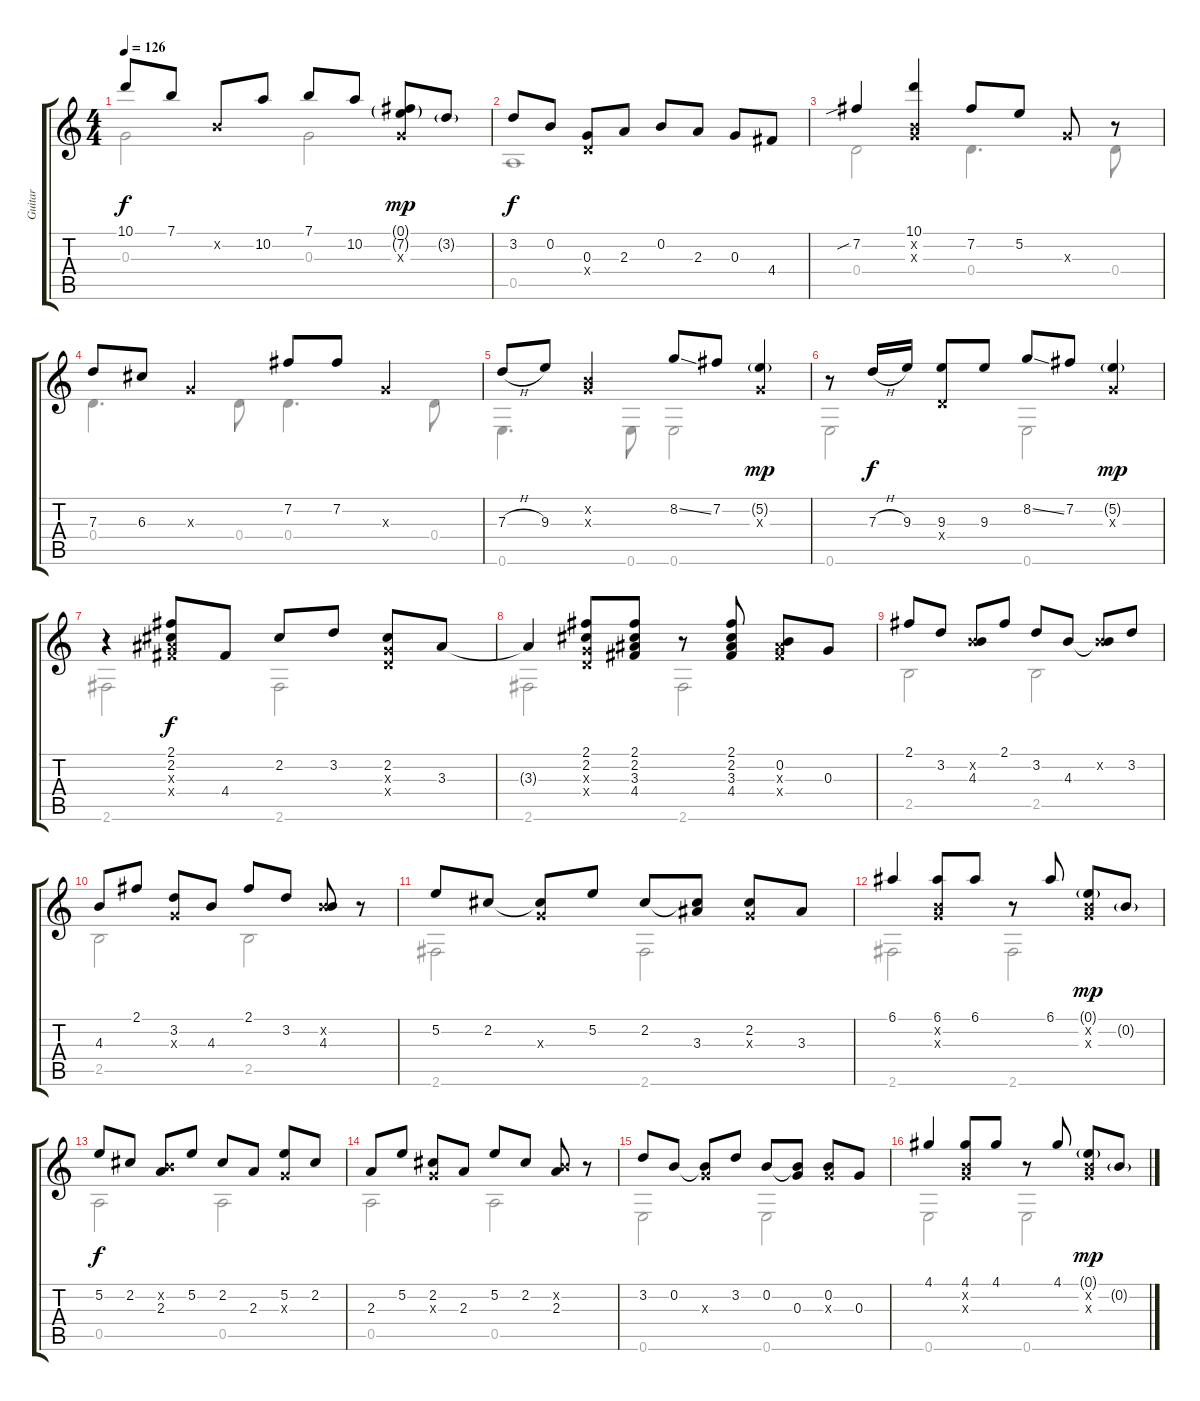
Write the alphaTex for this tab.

\track ("Guitar" "Guitar") {instrument acousticguitarsteel}
\staff {score tabs}
\tuning (E4 B3 G3 D3 A2 E2) {hide}
\voice
\ts (4 4)
\tempo 126
\clef g2
\ks c
10.1.8{dy f} 7.1.8 0.2{x}.8 10.2.8 7.1.8 10.2.8 (0.1{g} 7.2{g} 0.3{x}).8{dy mp} 3.2{g}.8 |
3.2.8{dy f} 0.2.8 (0.3 0.4{x}).8 2.3.8 0.2.8 2.3.8 0.3.8 4.4.8 |
7.2{sib}.4 (10.1 0.2{x} 0.3{x}).4 7.2.8 5.2.8 0.3{x}.8 r.8 |
7.3.8 6.3.8 0.3{x}.4 7.2.8 7.2.8 0.3{x}.4 |
7.3{h}.8 9.3.8 (0.2{x} 0.3{x}).4 8.2{ss}.8 7.2.8 (5.2{g} 0.3{x}).4{dy mp} |
r.8 7.3{h}.16{dy f} 9.3.16 (9.3 0.4{x}).8 9.3.8 8.2{ss}.8 7.2.8 (5.2{g} 0.3{x}).4{dy mp} |
r.4 (2.1 2.2 3.3{x} 4.4{x}).8{dy f} 4.4.8 2.2.8 3.2.8 (2.2 0.3{x} 0.4{x}).8 3.3.8 |
3.3{t}.4 (2.1 2.2 0.3{x} 0.4{x}).8 (2.1 2.2 3.3 4.4).8 r.8 (2.1 2.2 3.3 4.4).8 (0.2 3.3{x} 4.4{x}).8 0.3.8 |
2.1.8 3.2.8 (0.2{x} 4.3).8 2.1.8 3.2.8 4.3.8 (0.2{x} 4.3{t}).8 3.2.8 |
4.3.8 2.1.8 (3.2 0.3{x}).8 4.3.8 2.1.8 3.2.8 (0.2{x} 4.3).8 r.8 |
5.2.8 2.2.8 (2.2{t} 0.3{x}).8 5.2.8 2.2.8 (2.2{t} 3.3).8 (2.2 0.3{x}).8 3.3.8 |
6.1.4 (6.1 0.2{x} 0.3{x}).8 6.1.8 r.8 6.1.8 (0.1{g} 0.2{x} 0.3{x}).8{dy mp} 0.2{g}.8 |
5.2.8{dy f} 2.2.8 (0.2{x} 2.3).8 5.2.8 2.2.8 2.3.8 (5.2 0.3{x}).8 2.2.8 |
2.3.8 5.2.8 (2.2 0.3{x}).8 2.3.8 5.2.8 2.2.8 (0.2{x} 2.3).8 r.8 |
3.2.8 0.2.8 (0.2{t} 0.3{x}).8 3.2.8 0.2.8 (0.2{t} 0.3).8 (0.2 0.3{x}).8 0.3.8 |
4.1.4 (4.1 0.2{x} 0.3{x}).8 4.1.8 r.8 4.1.8 (0.1{g} 0.2{x} 0.3{x}).8{dy mp} 0.2{g}.8
\voice
\clef g2
\ottava regular
\simile none
\ks c
0.3.2{dy f} 0.3.2 |
0.5.1 |
0.4.2 0.4.4{d} 0.4.8 |
0.4.4{d} 0.4.8 0.4.4{d} 0.4.8 |
0.6.4{d} 0.6.8 0.6.2 |
0.6.2 0.6.2 |
2.6.2 2.6.2 |
2.6.2 2.6.2 |
2.5.2 2.5.2 |
2.5.2 2.5.2 |
2.6.2 2.6.2 |
2.6.2 2.6.2 |
0.5.2 0.5.2 |
0.5.2 0.5.2 |
0.6.2 0.6.2 |
0.6.2 0.6.2
